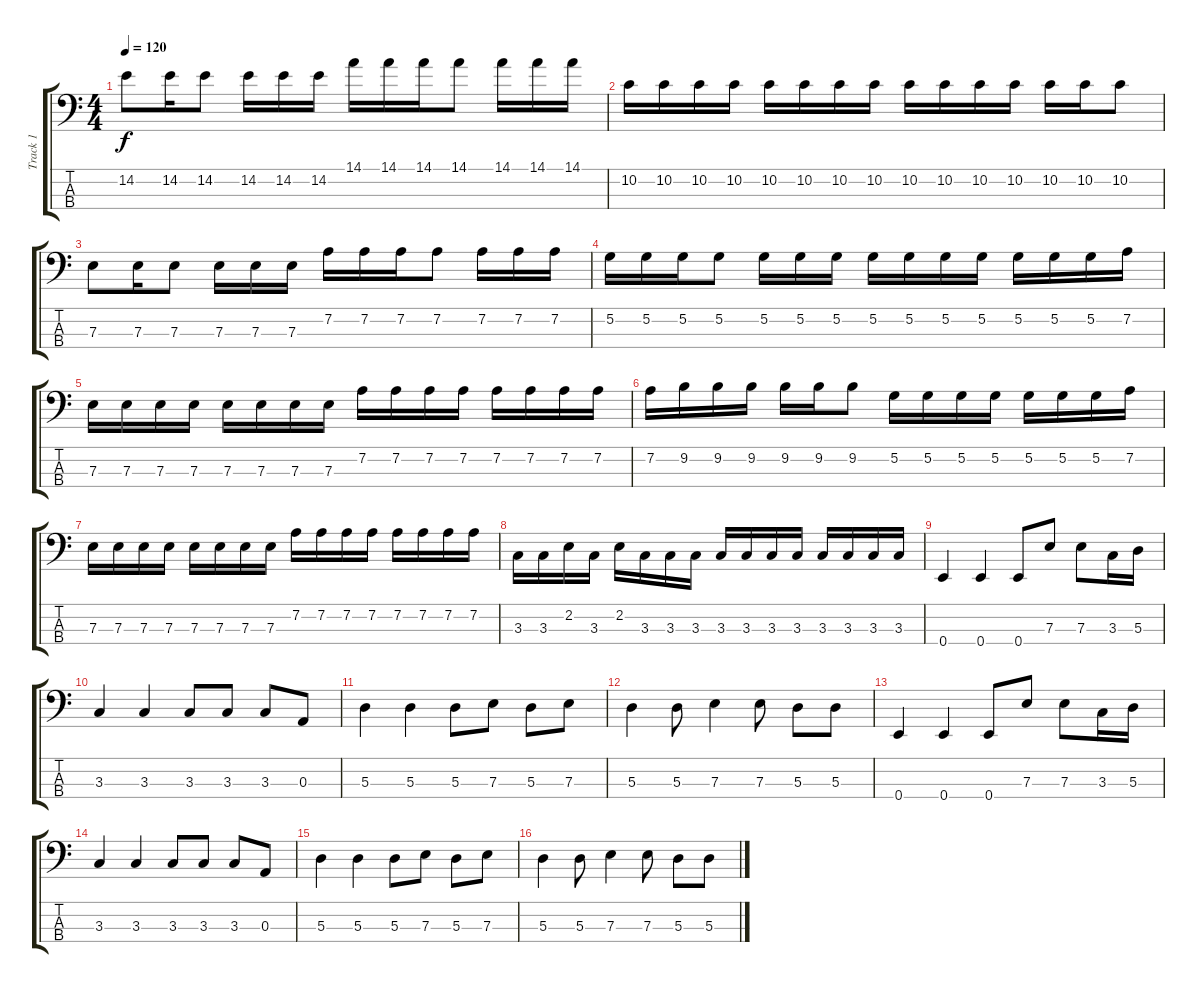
\track ("Track 1" "Track 1") {instrument electricbassfinger}
\staff {score tabs}
\tuning (G2 D2 A1 E1) {hide}
\ts (4 4)
\tempo 120
\clef f4
\ks c
14.2.8{dy f} 14.2.16 14.2.8 14.2.16 14.2.16 14.2.16 14.1.16 14.1.16 14.1.16 14.1.8 14.1.16 14.1.16 14.1.16 |
10.2.16 10.2.16 10.2.16 10.2.16 10.2.16 10.2.16 10.2.16 10.2.16 10.2.16 10.2.16 10.2.16 10.2.16 10.2.16 10.2.16 10.2.8 |
7.3.8 7.3.16 7.3.8 7.3.16 7.3.16 7.3.16 7.2.16 7.2.16 7.2.16 7.2.8 7.2.16 7.2.16 7.2.16 |
5.2.16 5.2.16 5.2.16 5.2.8 5.2.16 5.2.16 5.2.16 5.2.16 5.2.16 5.2.16 5.2.16 5.2.16 5.2.16 5.2.16 7.2.16 |
7.3.16 7.3.16 7.3.16 7.3.16 7.3.16 7.3.16 7.3.16 7.3.16 7.2.16 7.2.16 7.2.16 7.2.16 7.2.16 7.2.16 7.2.16 7.2.16 |
7.2.16 9.2.16 9.2.16 9.2.16 9.2.16 9.2.16 9.2.8 5.2.16 5.2.16 5.2.16 5.2.16 5.2.16 5.2.16 5.2.16 7.2.16 |
7.3.16 7.3.16 7.3.16 7.3.16 7.3.16 7.3.16 7.3.16 7.3.16 7.2.16 7.2.16 7.2.16 7.2.16 7.2.16 7.2.16 7.2.16 7.2.16 |
3.3.16 3.3.16 2.2.16 3.3.16 2.2.16 3.3.16 3.3.16 3.3.16 3.3.16 3.3.16 3.3.16 3.3.16 3.3.16 3.3.16 3.3.16 3.3.16 |
0.4.4 0.4.4 0.4.8 7.3.8 7.3.8 3.3.16 5.3.16 |
3.3.4 3.3.4 3.3.8 3.3.8 3.3.8 0.3.8 |
5.3.4 5.3.4 5.3.8 7.3.8 5.3.8 7.3.8 |
5.3.4 5.3.8 7.3.4 7.3.8 5.3.8 5.3.8 |
0.4.4 0.4.4 0.4.8 7.3.8 7.3.8 3.3.16 5.3.16 |
3.3.4 3.3.4 3.3.8 3.3.8 3.3.8 0.3.8 |
5.3.4 5.3.4 5.3.8 7.3.8 5.3.8 7.3.8 |
5.3.4 5.3.8 7.3.4 7.3.8 5.3.8 5.3.8
